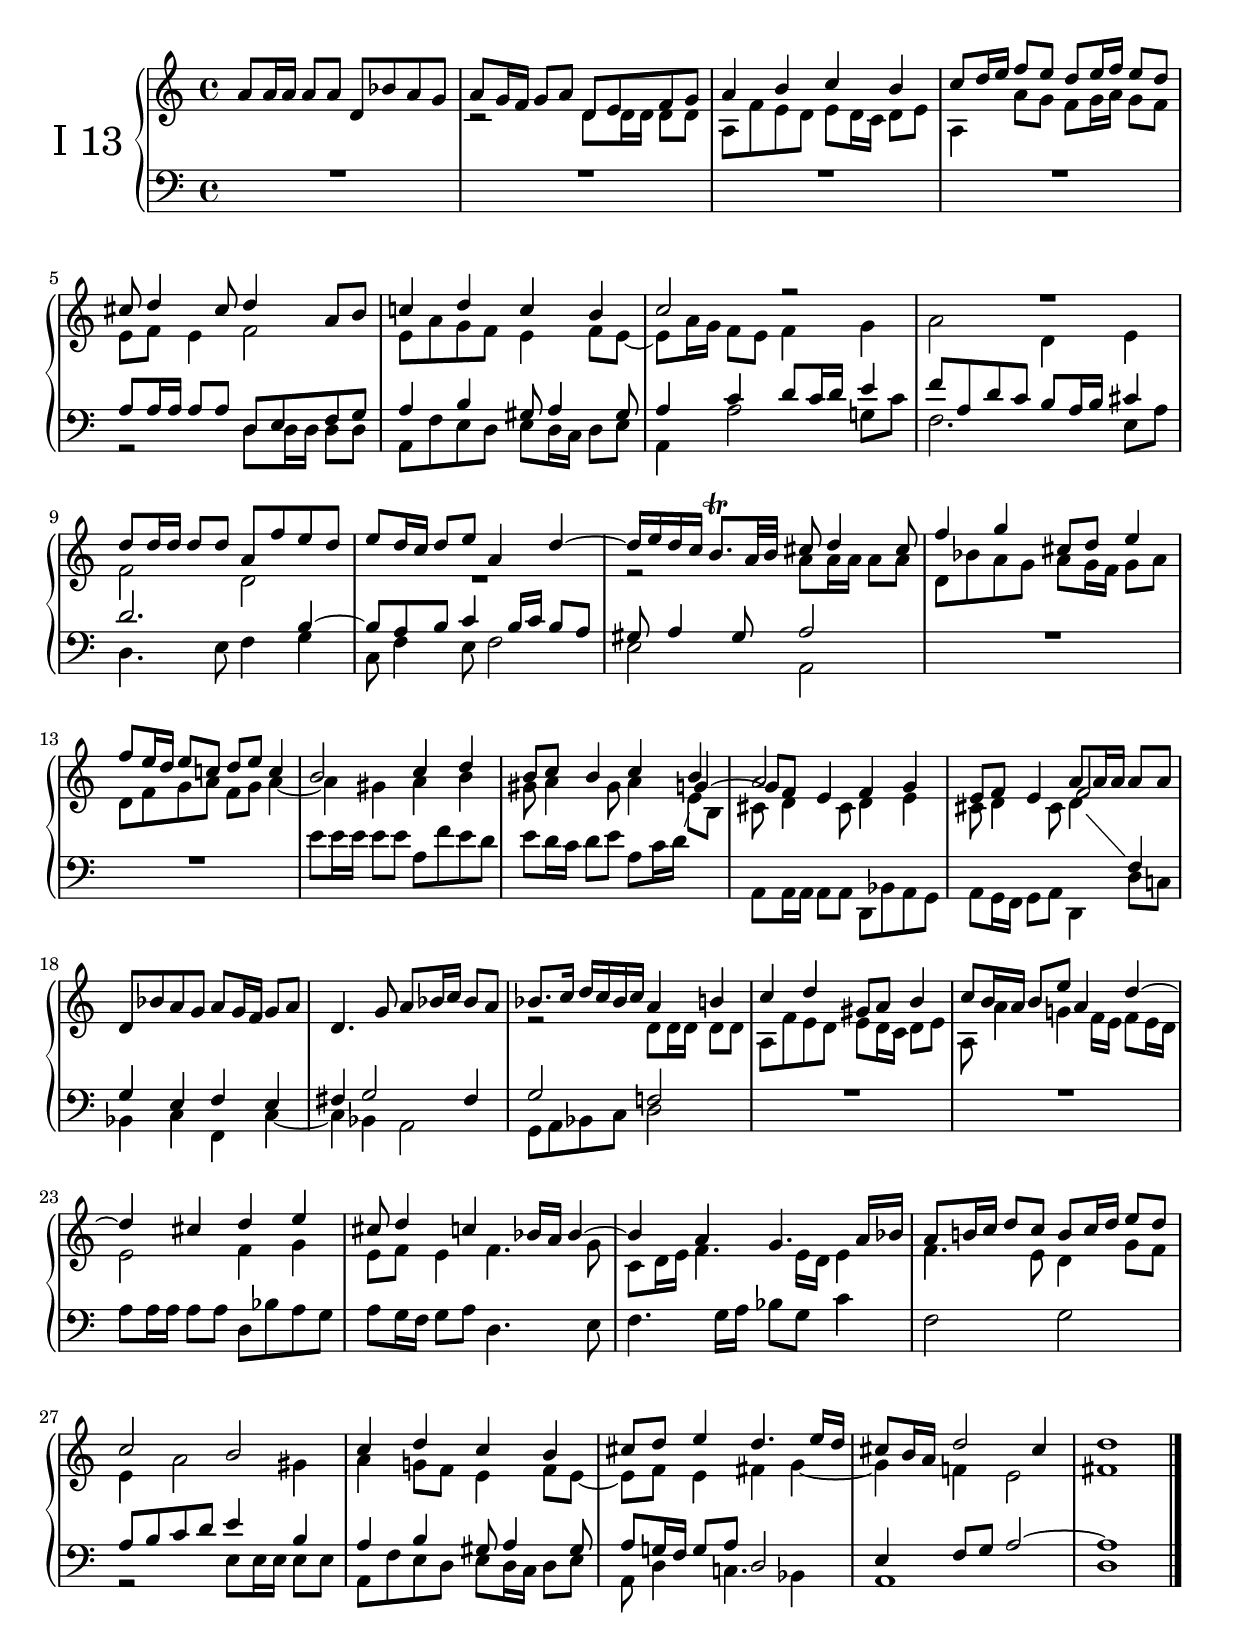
soprxiii = \relative c''
{
	a8 a16 a a8 a d, bes' a g |
	a8 g16 f g8 a d, e f g |
	a4 b c b |
	c8 d16 e f8 e d e16 f e8 d |
	cis d4 cis8 d4 a8 b |
	c4 d c b |
	c2 r|
	R1 |
	d8 d16 d d8 d a f' e d |
	e d16 c d8 e a,4 d ~|
	d16 e d c b8.\trill a32 b cis8 d4 cis8 |
	f4 g cis,8 d e4 |
	f8 e16 d e8 c d e c4 |
	b2 c4 d |
	b8 c b4 c b |
	a2 s |
	s a8 a16 a a8 a |
	d, bes' a g a g16 f g8 a |
	d,4. g8 a bes16 c bes8 a |
	bes8. c16 d c bes c a4 b |
	c d gis,8 a b4 |
	c8 b16 a b8 e a,4 d ~|
	d cis d e |
	cis8 d4 c4 bes16 a bes4 ~|
	bes a g4. a16 bes |
	a8 b16 c d8 c b c16 d e8 d |
	c2 b |
	c4 d c b |
	cis8 d e4 d4. e16 d |
	cis8 b16 a d2 cis4|
	d1 |
	\bar "|."
}

altoxiii = \relative c'
{
	s1 |
	r2 d8 d16 d d8 d |
	a f' e d e d16 c d8 e |
	a,4 a'8 g f g16 a g8 f |
	e8 f e4 f2 |
	e8 a g f e4 f8 e~|
	e a16 g f8 e f4 g |
	a2 d,4 e |
	f2 d |
	R1 |
	r2 a'8 a16 a a8 a |
	d, bes' a g a g16 f g8 a |
	d, f g a f g a4 ~|
	a gis a b |
	gis8 a4 gis8 a4 \voiceThree g~|
	g8 f e4 \voiceOne f g |
	e8 f e4 \voiceThree f2 |
	s1 |
	s1 |
	\voiceTwo
	r2 d8 d16 d d8 d |
	a f' e d e d16 c d8 e |
	a, a'4 g f16 e f8 e16 d |
	e2 f4 g |
	e8 f e4 f4. g8 |
	c, d16 e f4. e16 d e4 |
	f4. e8 d4 g8 f |
	e4 a2 gis4 |
	a4 g8 f e4 f8 e~|
	e f e4 fis g ~|
	g f e2 |
	fis1
}

tenorxiii = \relative c'
{
	\clef bass
	R1 |
	R1 |
	R1 |
	R1 |
	a8 a16 a a8 a d, e f g |
	a4 b gis8 a4 gis8 |
	a4 c d8 c16 d e4 |
	f8 a, d c b a16 b cis4|
	d2. b4 ~|
	b8 a b c4 b16 c b8 a |
	gis8 a4 gis8 a2 |
	R1 |
	R1 |
	\oneVoice
	\showStaffSwitch
	e'8 e16 e e8 e a, f' e d |
	e8 d16 c d8 e a, c16 d \change Staff="up" \voiceTwo e8 b |
	cis d4 cis8 d4 e |
	cis8 d4 cis8 d4 \change Staff="down" \voiceOne f, |
	g e f e |
	fis g2 fis4 |
	g2 f |
	R1 |
	R1 |
	\oneVoice
	a8 a16 a a8 a d, bes' a g |
	a g16 f g8 a d,4. e8 |
	f4. g16 a bes8 g c4 |
	f,2 g |
	\voiceOne
	a8 b c d e4 b |
	a b gis8 a4 gis8 |
	a8 g16 f g8 a d,2 |
	e4 f8 g a2 ~ |
	a1 |
}
bassxiii = \relative c
{
	R1 |
	R1 |
	R1 |
	R1 |
	r2 d8 d16 d d8 d |
	a f' e d e d16 c d8 e |
	a,4 a'2 g8 c |
	f,2. e8 a |
	d,4. e8 f4 g |
	c,8 f4 e8 f2 |
	e a, |
	R1 |
	R1 |
	s1 |
	s1 |
	a8 a16 a a8 a d, bes' a g |
	a g16 f g8 a d,4 d'8 c |
	bes4 c f, c'~|
	c4 bes a2 |
	g8 a bes c d2 |
	R1 |
	R1 |
	s1 |
	s1 |
	s1 |
	s1 |
	r2 e8 e16 e e8 e |
	a, f' e d e d16 c d8 e |
	a, d4 c4. bes4 |
	a1 |
	d |
}


\include "merge.ly"
\score
{
	\new PianoStaff <<
		\accidentalStyle "piano"

		\set PianoStaff.instrumentName = # "Ⅰ 13"
		\new Staff ="up" << { \soprxiii } \\ {\altoxiii} >>
		\new Staff ="down" << {\tenorxiii} \\ {\bassxiii} >>
	>>
	\layout {
		\context { \PianoStaff \override InstrumentName #'font-size = #5  }
		\context { \Staff \consists #merge-rests-engraver }
		\context { \Staff \consists #merge-mmrests-engraver }
		\context 
		{
			\Score
			\override SpacingSpanner.common-shortest-duration = #(ly:make-moment 1/8)
		}
	}

	\midi {\tempo 4=100}
}